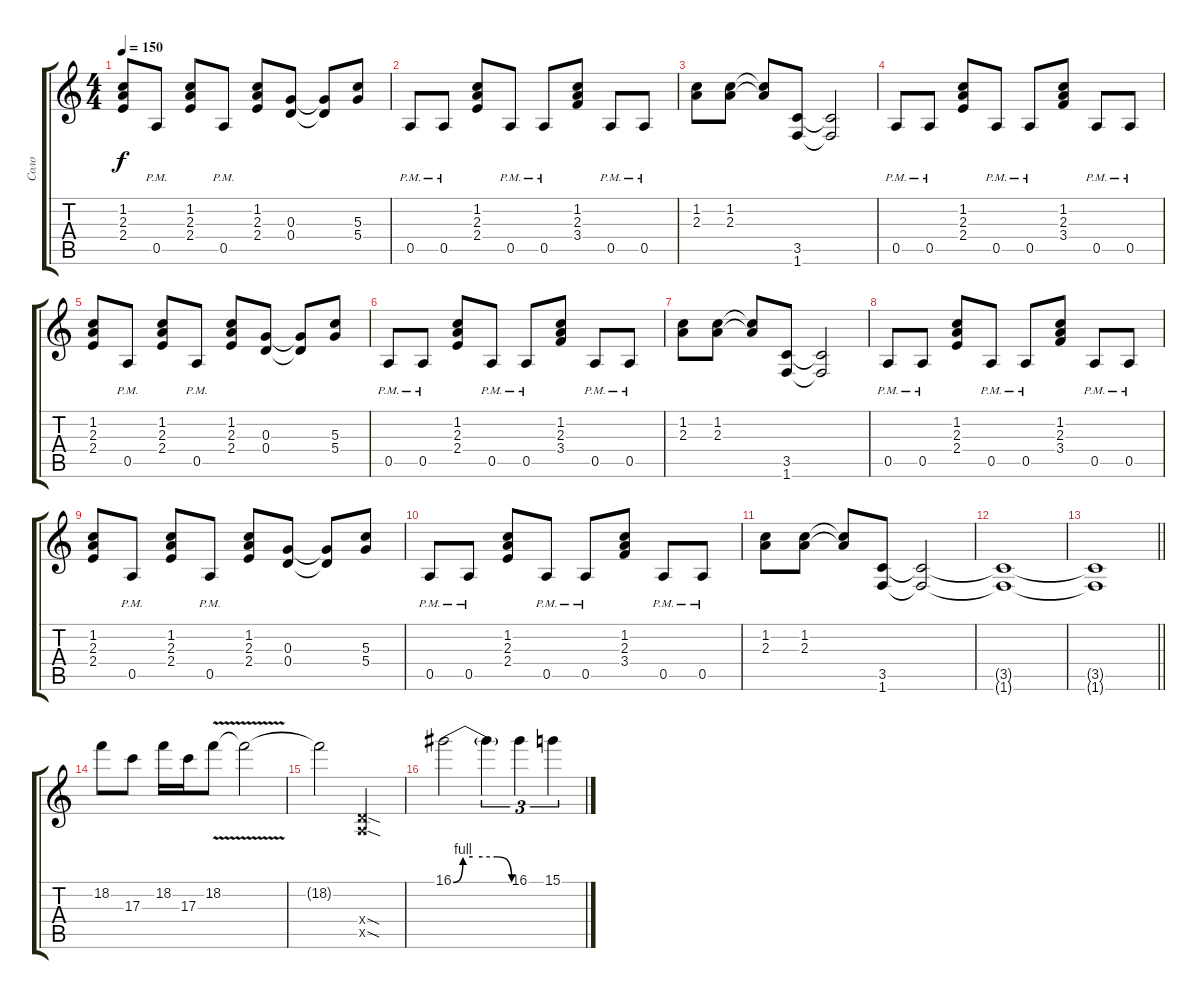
\track ("Соло" "Соло") {instrument distortionguitar}
\staff {score tabs}
\tuning (E4 B3 G3 D3 A2 E2) {hide}
\ts (4 4)
\tempo 150
\clef g2
\ks c
(1.2 2.3 2.4).8{dy f} 0.5{pm}.8 (1.2 2.3 2.4).8 0.5{pm}.8 (1.2 2.3 2.4).8 (0.3 0.4).8 (0.3{t} 0.4{t}).8 (5.3 5.4).8 |
0.5{pm}.8 0.5{pm}.8 (1.2 2.3 2.4).8 0.5{pm}.8 0.5{pm}.8 (1.2 2.3 3.4).8 0.5{pm}.8 0.5{pm}.8 |
(1.2 2.3).8 (1.2 2.3).8 (1.2{t} 2.3{t}).8 (3.5 1.6).8 (3.5{t} 1.6{t}).2 |
0.5{pm}.8 0.5{pm}.8 (1.2 2.3 2.4).8 0.5{pm}.8 0.5{pm}.8 (1.2 2.3 3.4).8 0.5{pm}.8 0.5{pm}.8 |
(1.2 2.3 2.4).8 0.5{pm}.8 (1.2 2.3 2.4).8 0.5{pm}.8 (1.2 2.3 2.4).8 (0.3 0.4).8 (0.3{t} 0.4{t}).8 (5.3 5.4).8 |
0.5{pm}.8 0.5{pm}.8 (1.2 2.3 2.4).8 0.5{pm}.8 0.5{pm}.8 (1.2 2.3 3.4).8 0.5{pm}.8 0.5{pm}.8 |
(1.2 2.3).8 (1.2 2.3).8 (1.2{t} 2.3{t}).8 (3.5 1.6).8 (3.5{t} 1.6{t}).2 |
0.5{pm}.8 0.5{pm}.8 (1.2 2.3 2.4).8 0.5{pm}.8 0.5{pm}.8 (1.2 2.3 3.4).8 0.5{pm}.8 0.5{pm}.8 |
(1.2 2.3 2.4).8 0.5{pm}.8 (1.2 2.3 2.4).8 0.5{pm}.8 (1.2 2.3 2.4).8 (0.3 0.4).8 (0.3{t} 0.4{t}).8 (5.3 5.4).8 |
0.5{pm}.8 0.5{pm}.8 (1.2 2.3 2.4).8 0.5{pm}.8 0.5{pm}.8 (1.2 2.3 3.4).8 0.5{pm}.8 0.5{pm}.8 |
(1.2 2.3).8 (1.2 2.3).8 (1.2{t} 2.3{t}).8 (3.5 1.6).8 (3.5{t} 1.6{t}).2 |
(3.5{t} 1.6{t}).1 |
\barLineRight lightlight
(3.5{t} 1.6{t}).1 |
18.2.8 17.3.8 18.2.16 17.3.16 18.2{v}.8 18.2{t}.2 |
18.2{t}.2 (0.4{sod x} 0.5{sod x}).2 |
16.1{be (custom 0 0 10 4 20 4 30 4 45 4 60 0)}.2 16.1{t}.4{tu (3 2)} 16.1.4{tu (3 2)} 15.1.4{tu (3 2)}
